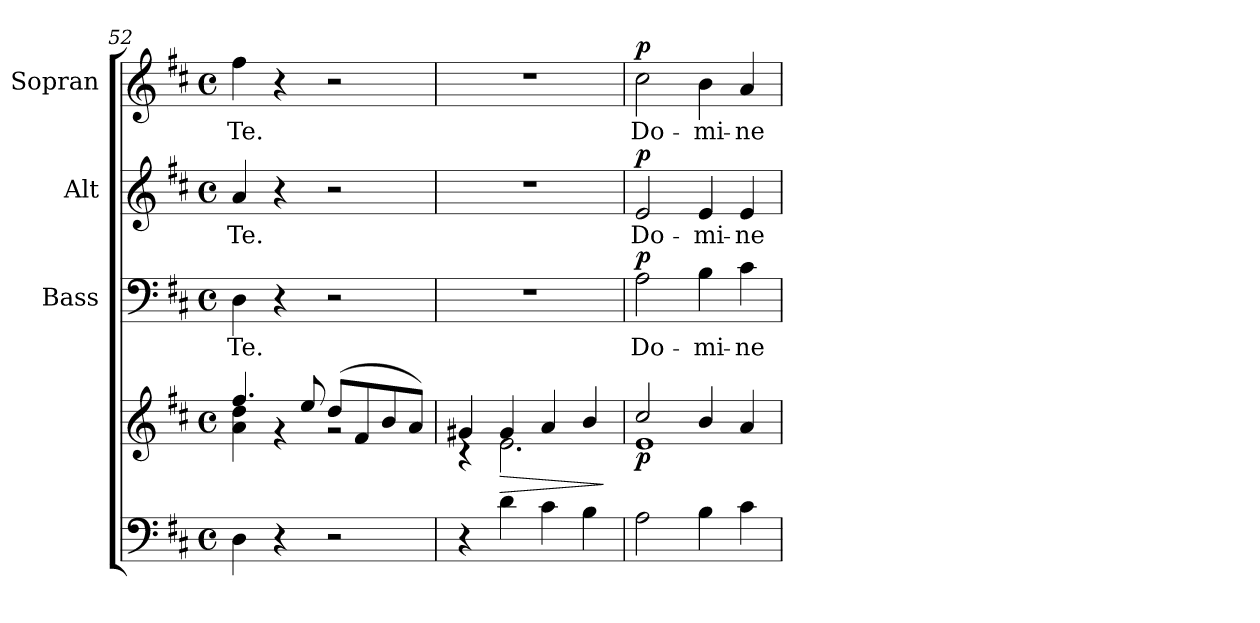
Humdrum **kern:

**kern	**kern	**dynam	**kern	**text	**dynam	**kern	**text	**dynam	**kern	**text	**dynam
*part4	*part4	*part4	*part3	*part3	*part3	*part2	*part2	*part2	*part1	*part1	*part1
*staff5	*staff4	*staff4/5	*staff3	*staff3	*staff3	*staff2	*staff2	*staff2	*staff1	*staff1	*staff1
*	*	*	*I"Bass	*	*	*I"Alt	*	*	*I"Sopran	*	*
*	*	*	*I'B.	*	*	*I'A.	*	*	*I'S.	*	*
*clefF4	*clefG2	*	*clefF4	*	*	*clefG2	*	*	*clefG2	*	*
*k[f#c#]	*k[f#c#]	*	*k[f#c#]	*	*	*k[f#c#]	*	*	*k[f#c#]	*	*
*D:	*D:	*	*D:	*	*	*D:	*	*	*D:	*	*
*M4/4	*M4/4	*	*M4/4	*	*	*M4/4	*	*	*M4/4	*	*
*met(c)	*met(c)	*	*met(c)	*	*	*met(c)	*	*	*met(c)	*	*
=52	=52	=52	=52	=52	=52	=52	=52	=52	=52	=52	=52
*	*^	*	*	*	*	*	*	*	*	*	*
!	!	!	!	!	!LO:LY:b	!	!	!LO:LY:b	!	!	!LO:LY:b	!
4D\	4.ff#/	4a\ 4dd\	.	4D\	Te.	.	4a/	Te.	.	4ff#\	Te.	.
4r	.	4rf	.	4r	.	.	4r	.	.	4r	.	.
.	8ee/	.	.	.	.	.	.	.	.	.	.	.
2r	(>8dd/L	2rg	.	2r	.	.	2r	.	.	2r	.	.
.	8f#/	.	.	.	.	.	.	.	.	.	.	.
.	8b/	.	.	.	.	.	.	.	.	.	.	.
.	8a/J)	.	.	.	.	.	.	.	.	.	.	.
!!LO:LB:g=z
=53	=53	=53	=53	=53	=53	=53	=53	=53	=53	=53	=53	=53
4r	4g#X/	4rc	.	1r	.	.	1r	.	.	1r	.	.
!	!	!	!LO:HP:b	!	!	!	!	!	!	!	!	!
4d\	4g#/	2.e\	>	.	.	.	.	.	.	.	.	.
4c#\	4a/	.	.	.	.	.	.	.	.	.	.	.
4B\	4b/	.	.	.	.	.	.	.	.	.	.	.
*	*v	*v	*	*	*	*	*	*	*	*	*	*
.	.	]	.	.	.	.	.	.	.	.	.
=54	=54	=54	=54	=54	=54	=54	=54	=54	=54	=54	=54
*	*^	*	*	*	*	*	*	*	*	*	*
!	!	!	!LO:DY:b	!	!LO:LY:b	!LO:DY:a	!	!LO:LY:b	!LO:DY:a	!	!LO:LY:b	!LO:DY:a
2A\	2cc#/	1e	p	2A\	Do-	p	2e/	Do-	p	2cc#\	Do-	p
!	!	!	!	!	!LO:LY:b	!	!	!LO:LY:b	!	!	!LO:LY:b	!
4B\	4b/	.	.	4B\	-mi-	.	4e/	-mi-	.	4b\	-mi-	.
!	!	!	!	!	!LO:LY:b	!	!	!LO:LY:b	!	!	!LO:LY:b	!
4c#\	4a/	.	.	4c#\	-ne	.	4e/	-ne	.	4a/	-ne	.
*	*v	*v	*	*	*	*	*	*	*	*	*	*
=	=	=	=	=	=	=	=	=	=	=	=
*-	*-	*-	*-	*-	*-	*-	*-	*-	*-	*-	*-
